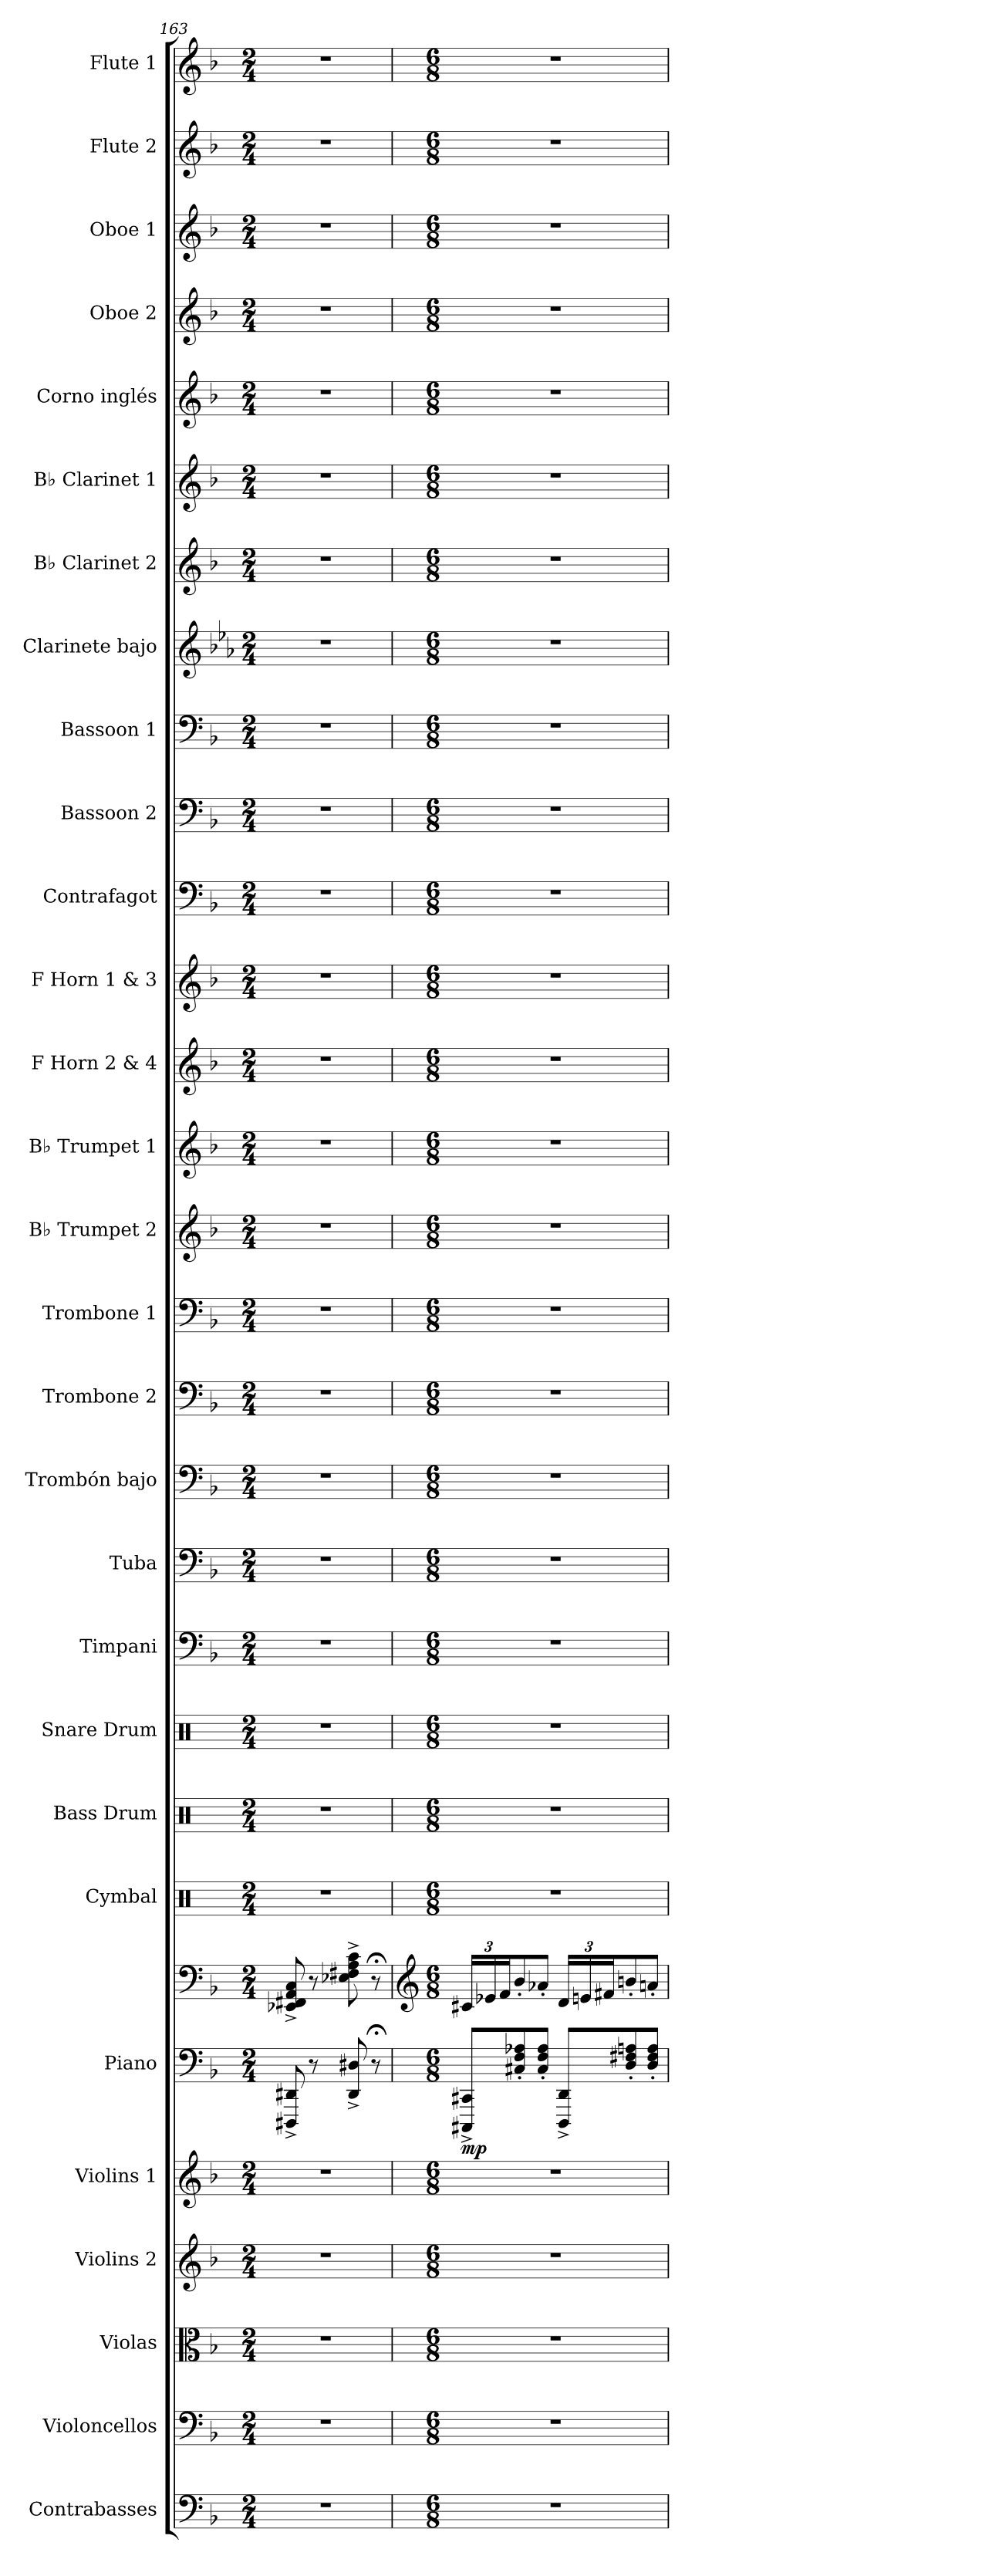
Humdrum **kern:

**kern	**kern	**kern	**kern	**kern	**kern	**kern	**dynam	**kern	**kern	**kern	**kern	**kern	**kern	**kern	**kern	**kern	**kern	**kern	**kern	**kern	**kern	**kern	**kern	**kern	**kern	**kern	**kern	**kern	**kern	**kern
*part29	*part28	*part27	*part26	*part25	*part24	*part24	*part24	*part23	*part22	*part21	*part20	*part19	*part18	*part17	*part16	*part15	*part14	*part13	*part12	*part11	*part10	*part9	*part8	*part7	*part6	*part5	*part4	*part3	*part2	*part1
*staff30	*staff29	*staff28	*staff27	*staff26	*staff25	*staff24	*staff24/25	*staff23	*staff22	*staff21	*staff20	*staff19	*staff18	*staff17	*staff16	*staff15	*staff14	*staff13	*staff12	*staff11	*staff10	*staff9	*staff8	*staff7	*staff6	*staff5	*staff4	*staff3	*staff2	*staff1
*I"Contrabasses	*I"Violoncellos	*I"Violas	*I"Violins 2	*I"Violins 1	*I"Piano	*	*	*I"Cymbal	*I"Bass Drum	*I"Snare Drum	*I"Timpani	*I"Tuba	*I"Trombón bajo	*I"Trombone 2	*I"Trombone 1	*I"B♭ Trumpet 2	*I"B♭ Trumpet 1	*I"F Horn 2 &amp; 4	*I"F Horn 1 &amp; 3	*I"Contrafagot	*I"Bassoon 2	*I"Bassoon 1	*I"Clarinete bajo	*I"B♭ Clarinet 2	*I"B♭ Clarinet 1	*I"Corno inglés	*I"Oboe 2	*I"Oboe 1	*I"Flute 2	*I"Flute 1
*I'Cbs.	*I'Vcs.	*I'Vlas.	*I'Vlns. 2	*I'Vlns. 1	*I'Pno.	*	*	*I'Cym.	*I'B. Dr.	*I'Sn. Dr.	*I'Timp.	*I'Tba.	*I'Tbn. B.	*I'Tbn. 2	*I'Tbn. 1	*I'B♭ Tpt. 2	*I'B♭ Tpt. 1	*I'F Hn. 2 4	*I'F Hn. 1 3	*I'Cfag.	*I'Bsn. 2	*I'Bsn. 1	*I'Cl. B.	*I'B♭ Cl. 2	*I'B♭ Cl. 1	*I'Cor. Ingl.	*I'Ob. 2	*I'Ob. 1	*I'Fl. 2	*I'Fl. 1
*clefF4	*clefF4	*clefC3	*clefG2	*clefG2	*clefF4	*clefF4	*	*clefX	*clefX	*clefX	*clefF4	*clefF4	*clefF4	*clefF4	*clefF4	*clefG2	*clefG2	*clefG2	*clefG2	*clefF4	*clefF4	*clefF4	*clefG2	*clefG2	*clefG2	*clefG2	*clefG2	*clefG2	*clefG2	*clefG2
*ITrd7c12	*	*	*	*	*	*	*	*	*	*	*	*	*	*	*	*ITrd1c2	*ITrd1c2	*ITrd4c7	*ITrd4c7	*ITrd7c12	*	*	*ITrd8c14	*ITrd1c2	*ITrd1c2	*ITrd4c7	*	*	*	*
*k[b-]	*k[b-]	*k[b-]	*k[b-]	*k[b-]	*k[b-]	*k[b-]	*	*k[]	*k[]	*k[]	*k[b-]	*k[b-]	*k[b-]	*k[b-]	*k[b-]	*k[b-e-a-]	*k[b-e-a-]	*k[b-e-]	*k[b-e-]	*k[b-]	*k[b-]	*k[b-]	*k[b-e-a-]	*k[b-e-a-]	*k[b-e-a-]	*k[b-e-]	*k[b-]	*k[b-]	*k[b-]	*k[b-]
*M2/4	*M2/4	*M2/4	*M2/4	*M2/4	*M2/4	*M2/4	*	*M2/4	*M2/4	*M2/4	*M2/4	*M2/4	*M2/4	*M2/4	*M2/4	*M2/4	*M2/4	*M2/4	*M2/4	*M2/4	*M2/4	*M2/4	*M2/4	*M2/4	*M2/4	*M2/4	*M2/4	*M2/4	*M2/4	*M2/4
=163	=163	=163	=163	=163	=163	=163	=163	=163	=163	=163	=163	=163	=163	=163	=163	=163	=163	=163	=163	=163	=163	=163	=163	=163	=163	=163	=163	=163	=163	=163
2r	2r	2r	2r	2r	8DDD#X/^ 8DD#X/^	8EE-X/^ 8FF#X/^ 8AA/^ 8C/^	.	2r	2r	2r	2r	2r	2r	2r	2r	2r	2r	2r	2r	2r	2r	2r	2r	2r	2r	2r	2r	2r	2r	2r
.	.	.	.	.	8r	8r	.	.	.	.	.	.	.	.	.	.	.	.	.	.	.	.	.	.	.	.	.	.	.	.
.	.	.	.	.	8DD#/^ 8D#X/^	8E-X\^ 8F#X\^ 8A\^ 8c\^	.	.	.	.	.	.	.	.	.	.	.	.	.	.	.	.	.	.	.	.	.	.	.	.
.	.	.	.	.	8r;<	8r;<	.	.	.	.	.	.	.	.	.	.	.	.	.	.	.	.	.	.	.	.	.	.	.	.
=164	=164	=164	=164	=164	=164	=164	=164	=164	=164	=164	=164	=164	=164	=164	=164	=164	=164	=164	=164	=164	=164	=164	=164	=164	=164	=164	=164	=164	=164	=164
*	*	*	*	*	*	*clefG2	*	*	*	*	*	*	*	*	*	*	*	*	*	*	*	*	*	*	*	*	*	*	*	*
*M6/8	*M6/8	*M6/8	*M6/8	*M6/8	*M6/8	*M6/8	*	*M6/8	*M6/8	*M6/8	*M6/8	*M6/8	*M6/8	*M6/8	*M6/8	*M6/8	*M6/8	*M6/8	*M6/8	*M6/8	*M6/8	*M6/8	*M6/8	*M6/8	*M6/8	*M6/8	*M6/8	*M6/8	*M6/8	*M6/8
*	*	*	*	*	*	*Xbrackettup	*	*	*	*	*	*	*	*	*	*	*	*	*	*	*	*	*	*	*	*	*	*	*	*
!	!	!	!	!	!	!	!LO:DY:b=2	!	!	!	!	!	!	!	!	!	!	!	!	!	!	!	!	!	!	!	!	!	!	!
2.r	2.r	2.r	2.r	2.r	8CCC#X/^ 8CC#X/^L	24c#X/LL	mp	2.r	2.r	2.r	2.r	2.r	2.r	2.r	2.r	2.r	2.r	2.r	2.r	2.r	2.r	2.r	2.r	2.r	2.r	2.r	2.r	2.r	2.r	2.r
.	.	.	.	.	.	24e-X/	.	.	.	.	.	.	.	.	.	.	.	.	.	.	.	.	.	.	.	.	.	.	.	.
.	.	.	.	.	.	24f/J	.	.	.	.	.	.	.	.	.	.	.	.	.	.	.	.	.	.	.	.	.	.	.	.
.	.	.	.	.	8C#X/' 8F/' 8A-X/'	8b-'/	.	.	.	.	.	.	.	.	.	.	.	.	.	.	.	.	.	.	.	.	.	.	.	.
.	.	.	.	.	8C#/' 8F/' 8A-/'J	8a-X'/J	.	.	.	.	.	.	.	.	.	.	.	.	.	.	.	.	.	.	.	.	.	.	.	.
.	.	.	.	.	8DDD/^ 8DD/^L	24d/LL	.	.	.	.	.	.	.	.	.	.	.	.	.	.	.	.	.	.	.	.	.	.	.	.
.	.	.	.	.	.	24en/	.	.	.	.	.	.	.	.	.	.	.	.	.	.	.	.	.	.	.	.	.	.	.	.
.	.	.	.	.	.	24f#X/J	.	.	.	.	.	.	.	.	.	.	.	.	.	.	.	.	.	.	.	.	.	.	.	.
.	.	.	.	.	8D/' 8F#X/' 8An/'	8bn'/	.	.	.	.	.	.	.	.	.	.	.	.	.	.	.	.	.	.	.	.	.	.	.	.
.	.	.	.	.	8D/' 8F#/' 8A/'J	8an'/J	.	.	.	.	.	.	.	.	.	.	.	.	.	.	.	.	.	.	.	.	.	.	.	.
=	=	=	=	=	=	=	=	=	=	=	=	=	=	=	=	=	=	=	=	=	=	=	=	=	=	=	=	=	=	=
*-	*-	*-	*-	*-	*-	*-	*-	*-	*-	*-	*-	*-	*-	*-	*-	*-	*-	*-	*-	*-	*-	*-	*-	*-	*-	*-	*-	*-	*-	*-
